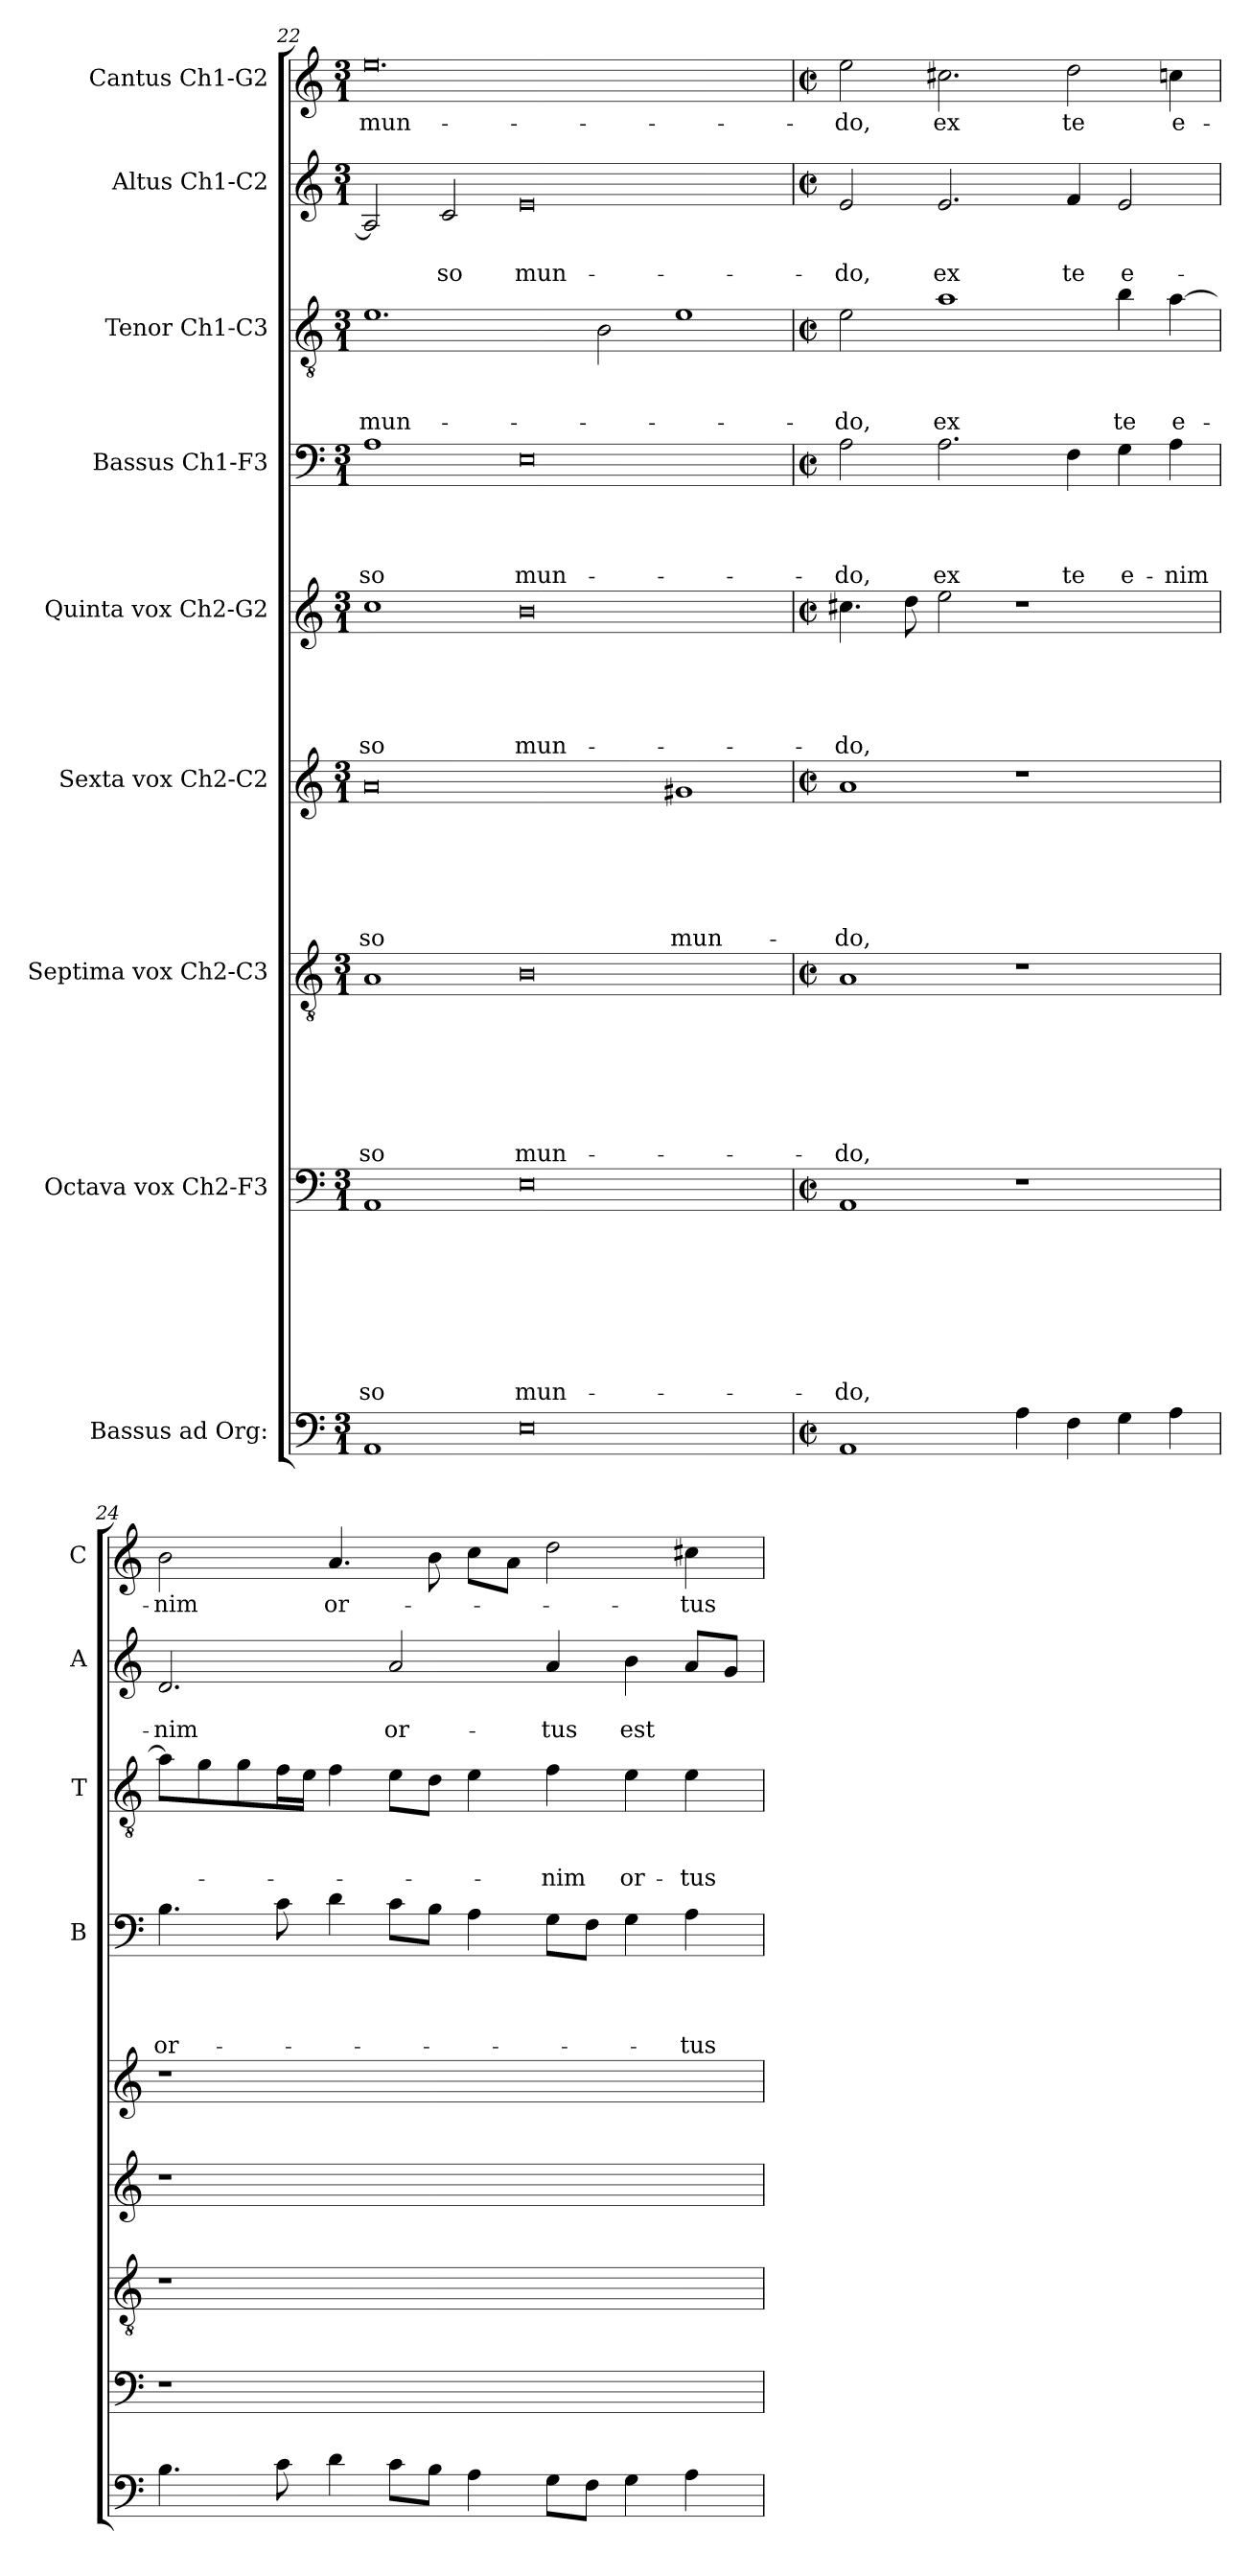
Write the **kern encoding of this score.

**kern	**kern	**text	**text	**text	**text	**text	**text	**text	**text	**kern	**text	**text	**text	**text	**text	**text	**text	**kern	**text	**text	**text	**text	**text	**text	**kern	**text	**text	**text	**text	**text	**kern	**text	**text	**text	**text	**kern	**text	**text	**text	**kern	**text	**text	**kern	**text
*part9	*part8	*part8	*part8	*part8	*part8	*part8	*part8	*part8	*part8	*part7	*part7	*part7	*part7	*part7	*part7	*part7	*part7	*part6	*part6	*part6	*part6	*part6	*part6	*part6	*part5	*part5	*part5	*part5	*part5	*part5	*part4	*part4	*part4	*part4	*part4	*part3	*part3	*part3	*part3	*part2	*part2	*part2	*part1	*part1
*staff9	*staff8	*staff8	*staff8	*staff8	*staff8	*staff8	*staff8	*staff8	*staff8	*staff7	*staff7	*staff7	*staff7	*staff7	*staff7	*staff7	*staff7	*staff6	*staff6	*staff6	*staff6	*staff6	*staff6	*staff6	*staff5	*staff5	*staff5	*staff5	*staff5	*staff5	*staff4	*staff4	*staff4	*staff4	*staff4	*staff3	*staff3	*staff3	*staff3	*staff2	*staff2	*staff2	*staff1	*staff1
*I"Bassus ad Org:	*I"Octava vox Ch2-F3	*	*	*	*	*	*	*	*	*I"Septima vox Ch2-C3	*	*	*	*	*	*	*	*I"Sexta vox Ch2-C2	*	*	*	*	*	*	*I"Quinta vox Ch2-G2	*	*	*	*	*	*I"Bassus Ch1-F3	*	*	*	*	*I"Tenor Ch1-C3	*	*	*	*I"Altus Ch1-C2	*	*	*I"Cantus Ch1-G2	*
*	*	*	*	*	*	*	*	*	*	*	*	*	*	*	*	*	*	*	*	*	*	*	*	*	*	*	*	*	*	*	*I'B	*	*	*	*	*I'T	*	*	*	*I'A	*	*	*I'C	*
!!LO:LB:g=z
*clefF4	*clefF4	*	*	*	*	*	*	*	*	*clefGv2	*	*	*	*	*	*	*	*clefG2	*	*	*	*	*	*	*clefG2	*	*	*	*	*	*clefF4	*	*	*	*	*clefGv2	*	*	*	*clefG2	*	*	*clefG2	*
*k[]	*k[]	*	*	*	*	*	*	*	*	*k[]	*	*	*	*	*	*	*	*k[]	*	*	*	*	*	*	*k[]	*	*	*	*	*	*k[]	*	*	*	*	*k[]	*	*	*	*k[]	*	*	*k[]	*
*C:	*C:	*	*	*	*	*	*	*	*	*C:	*	*	*	*	*	*	*	*C:	*	*	*	*	*	*	*C:	*	*	*	*	*	*C:	*	*	*	*	*C:	*	*	*	*C:	*	*	*C:	*
*M3/1	*M3/1	*	*	*	*	*	*	*	*	*M3/1	*	*	*	*	*	*	*	*M3/1	*	*	*	*	*	*	*M3/1	*	*	*	*	*	*M3/1	*	*	*	*	*M3/1	*	*	*	*M3/1	*	*	*M3/1	*
=22	=22	=22	=22	=22	=22	=22	=22	=22	=22	=22	=22	=22	=22	=22	=22	=22	=22	=22	=22	=22	=22	=22	=22	=22	=22	=22	=22	=22	=22	=22	=22	=22	=22	=22	=22	=22	=22	=22	=22	=22	=22	=22	=22	=22
!	!	!	!	!	!	!	!	!	!LO:LY:b	!	!	!	!	!	!	!	!LO:LY:b	!	!	!	!	!	!	!LO:LY:b	!	!	!	!	!	!LO:LY:b	!	!	!	!	!LO:LY:b	!	!	!	!LO:LY:b	!	!	!	!	!LO:LY:b
1AA	1AA	.	.	.	.	.	.	.	-so	1A	.	.	.	.	.	.	-so	0a	.	.	.	.	.	-so	1cc	.	.	.	.	-so	1A	.	.	.	-so	1.e	.	.	mun-	2A/]	.	.	0.ee	mun-
!	!	!	!	!	!	!	!	!	!	!	!	!	!	!	!	!	!	!	!	!	!	!	!	!	!	!	!	!	!	!	!	!	!	!	!	!	!	!	!	!	!	!LO:LY:b	!	!
.	.	.	.	.	.	.	.	.	.	.	.	.	.	.	.	.	.	.	.	.	.	.	.	.	.	.	.	.	.	.	.	.	.	.	.	.	.	.	.	2c/	.	-so	.	.
!	!	!	!	!	!	!	!	!	!LO:LY:b	!	!	!	!	!	!	!	!LO:LY:b	!	!	!	!	!	!	!	!	!	!	!	!	!LO:LY:b	!	!	!	!	!LO:LY:b	!	!	!	!	!	!	!LO:LY:b	!	!
0E	0E	.	.	.	.	.	.	.	mun-	0B	.	.	.	.	.	.	mun-	.	.	.	.	.	.	.	0b	.	.	.	.	mun-	0E	.	.	.	mun-	.	.	.	.	0e	.	mun-	.	.
.	.	.	.	.	.	.	.	.	.	.	.	.	.	.	.	.	.	.	.	.	.	.	.	.	.	.	.	.	.	.	.	.	.	.	.	2B\	.	.	.	.	.	.	.	.
!	!	!	!	!	!	!	!	!	!	!	!	!	!	!	!	!	!	!	!	!	!	!	!	!LO:LY:b	!	!	!	!	!	!	!	!	!	!	!	!	!	!	!	!	!	!	!	!
.	.	.	.	.	.	.	.	.	.	.	.	.	.	.	.	.	.	1g#X	.	.	.	.	.	mun-	.	.	.	.	.	.	.	.	.	.	.	1e	.	.	.	.	.	.	.	.
=23	=23	=23	=23	=23	=23	=23	=23	=23	=23	=23	=23	=23	=23	=23	=23	=23	=23	=23	=23	=23	=23	=23	=23	=23	=23	=23	=23	=23	=23	=23	=23	=23	=23	=23	=23	=23	=23	=23	=23	=23	=23	=23	=23	=23
*M2/2	*M2/2	*	*	*	*	*	*	*	*	*M2/2	*	*	*	*	*	*	*	*M2/2	*	*	*	*	*	*	*M2/2	*	*	*	*	*	*M2/2	*	*	*	*	*M2/2	*	*	*	*M2/2	*	*	*M2/2	*
*met(c|)	*met(c|)	*	*	*	*	*	*	*	*	*met(c|)	*	*	*	*	*	*	*	*met(c|)	*	*	*	*	*	*	*met(c|)	*	*	*	*	*	*met(c|)	*	*	*	*	*met(c|)	*	*	*	*met(c|)	*	*	*met(c|)	*
!	!	!	!	!	!	!	!	!	!LO:LY:b	!	!	!	!	!	!	!	!LO:LY:b	!	!	!	!	!	!	!LO:LY:b	!	!	!	!	!	!LO:LY:b	!	!	!	!	!LO:LY:b	!	!	!	!LO:LY:b	!	!	!LO:LY:b	!	!LO:LY:b
1AA	1AA	.	.	.	.	.	.	.	-do,	1A	.	.	.	.	.	.	-do,	1a	.	.	.	.	.	-do,	4.cc#X\	.	.	.	.	-do,	2A\	.	.	.	-do,	2e\	.	.	-do,	2e/	.	-do,	2ee\	-do,
.	.	.	.	.	.	.	.	.	.	.	.	.	.	.	.	.	.	.	.	.	.	.	.	.	8dd\	.	.	.	.	.	.	.	.	.	.	.	.	.	.	.	.	.	.	.
!	!	!	!	!	!	!	!	!	!	!	!	!	!	!	!	!	!	!	!	!	!	!	!	!	!	!	!	!	!	!	!	!	!	!	!LO:LY:b	!	!	!	!LO:LY:b	!	!	!LO:LY:b	!	!LO:LY:b
.	.	.	.	.	.	.	.	.	.	.	.	.	.	.	.	.	.	.	.	.	.	.	.	.	2ee\	.	.	.	.	.	2.A\	.	.	.	ex	1a	.	.	ex	2.e/	.	ex	2.cc#X\	ex
4A\	1r	.	.	.	.	.	.	.	.	1r	.	.	.	.	.	.	.	1r	.	.	.	.	.	.	1r	.	.	.	.	.	.	.	.	.	.	.	.	.	.	.	.	.	.	.
!	!	!	!	!	!	!	!	!	!	!	!	!	!	!	!	!	!	!	!	!	!	!	!	!	!	!	!	!	!	!	!	!	!	!	!LO:LY:b	!	!	!	!	!	!	!LO:LY:b	!	!LO:LY:b
4F\	.	.	.	.	.	.	.	.	.	.	.	.	.	.	.	.	.	.	.	.	.	.	.	.	.	.	.	.	.	.	4F\	.	.	.	te	.	.	.	.	4f/	.	te	2dd\	te
!	!	!	!	!	!	!	!	!	!	!	!	!	!	!	!	!	!	!	!	!	!	!	!	!	!	!	!	!	!	!	!	!	!	!	!LO:LY:b	!	!	!	!LO:LY:b	!	!	!LO:LY:b	!	!
4G\	.	.	.	.	.	.	.	.	.	.	.	.	.	.	.	.	.	.	.	.	.	.	.	.	.	.	.	.	.	.	4G\	.	.	.	e-	4b\	.	.	te	2e/	.	e-	.	.
!	!	!	!	!	!	!	!	!	!	!	!	!	!	!	!	!	!	!	!	!	!	!	!	!	!	!	!	!	!	!	!	!	!	!	!LO:LY:b	!	!	!	!LO:LY:b	!	!	!	!	!LO:LY:b
4A\	.	.	.	.	.	.	.	.	.	.	.	.	.	.	.	.	.	.	.	.	.	.	.	.	.	.	.	.	.	.	4A\	.	.	.	-nim	[4a\	.	.	e-	.	.	.	4ccn\	e-
=24	=24	=24	=24	=24	=24	=24	=24	=24	=24	=24	=24	=24	=24	=24	=24	=24	=24	=24	=24	=24	=24	=24	=24	=24	=24	=24	=24	=24	=24	=24	=24	=24	=24	=24	=24	=24	=24	=24	=24	=24	=24	=24	=24	=24
!	!	!	!	!	!	!	!	!	!	!	!	!	!	!	!	!	!	!	!	!	!	!	!	!	!	!	!	!	!	!	!	!	!	!	!LO:LY:b	!	!	!	!	!	!	!LO:LY:b	!	!LO:LY:b
4.B\	1r	.	.	.	.	.	.	.	.	1r	.	.	.	.	.	.	.	1r	.	.	.	.	.	.	1r	.	.	.	.	.	4.B\	.	.	.	or-	8a\L]	.	.	.	2.d/	.	-nim	2b\	-nim
.	.	.	.	.	.	.	.	.	.	.	.	.	.	.	.	.	.	.	.	.	.	.	.	.	.	.	.	.	.	.	.	.	.	.	.	8g\	.	.	.	.	.	.	.	.
.	.	.	.	.	.	.	.	.	.	.	.	.	.	.	.	.	.	.	.	.	.	.	.	.	.	.	.	.	.	.	.	.	.	.	.	8g\	.	.	.	.	.	.	.	.
8c\	.	.	.	.	.	.	.	.	.	.	.	.	.	.	.	.	.	.	.	.	.	.	.	.	.	.	.	.	.	.	8c\	.	.	.	.	16f\L	.	.	.	.	.	.	.	.
.	.	.	.	.	.	.	.	.	.	.	.	.	.	.	.	.	.	.	.	.	.	.	.	.	.	.	.	.	.	.	.	.	.	.	.	16e\JJ	.	.	.	.	.	.	.	.
!	!	!	!	!	!	!	!	!	!	!	!	!	!	!	!	!	!	!	!	!	!	!	!	!	!	!	!	!	!	!	!	!	!	!	!	!	!	!	!	!	!	!	!	!LO:LY:b
4d\	.	.	.	.	.	.	.	.	.	.	.	.	.	.	.	.	.	.	.	.	.	.	.	.	.	.	.	.	.	.	4d\	.	.	.	.	4f\	.	.	.	.	.	.	4.a/	or-
!	!	!	!	!	!	!	!	!	!	!	!	!	!	!	!	!	!	!	!	!	!	!	!	!	!	!	!	!	!	!	!	!	!	!	!	!	!	!	!	!	!	!LO:LY:b	!	!
8c\L	.	.	.	.	.	.	.	.	.	.	.	.	.	.	.	.	.	.	.	.	.	.	.	.	.	.	.	.	.	.	8c\L	.	.	.	.	8e\L	.	.	.	2a/	.	or-	.	.
8B\J	.	.	.	.	.	.	.	.	.	.	.	.	.	.	.	.	.	.	.	.	.	.	.	.	.	.	.	.	.	.	8B\J	.	.	.	.	8d\J	.	.	.	.	.	.	8b\	.
4A\	1ryy	.	.	.	.	.	.	.	.	1ryy	.	.	.	.	.	.	.	1ryy	.	.	.	.	.	.	1ryy	.	.	.	.	.	4A\	.	.	.	.	4e\	.	.	.	.	.	.	8cc\L	.
.	.	.	.	.	.	.	.	.	.	.	.	.	.	.	.	.	.	.	.	.	.	.	.	.	.	.	.	.	.	.	.	.	.	.	.	.	.	.	.	.	.	.	8a\J	.
!	!	!	!	!	!	!	!	!	!	!	!	!	!	!	!	!	!	!	!	!	!	!	!	!	!	!	!	!	!	!	!	!	!	!	!	!	!	!	!LO:LY:b	!	!	!LO:LY:b	!	!
8G\L	.	.	.	.	.	.	.	.	.	.	.	.	.	.	.	.	.	.	.	.	.	.	.	.	.	.	.	.	.	.	8G\L	.	.	.	.	4f\	.	.	-nim	4a/	.	-tus	2dd\	.
8F\J	.	.	.	.	.	.	.	.	.	.	.	.	.	.	.	.	.	.	.	.	.	.	.	.	.	.	.	.	.	.	8F\J	.	.	.	.	.	.	.	.	.	.	.	.	.
!	!	!	!	!	!	!	!	!	!	!	!	!	!	!	!	!	!	!	!	!	!	!	!	!	!	!	!	!	!	!	!	!	!	!	!	!	!	!	!LO:LY:b	!	!	!LO:LY:b	!	!
4G\	.	.	.	.	.	.	.	.	.	.	.	.	.	.	.	.	.	.	.	.	.	.	.	.	.	.	.	.	.	.	4G\	.	.	.	.	4e\	.	.	or-	4b\	.	est	.	.
!	!	!	!	!	!	!	!	!	!	!	!	!	!	!	!	!	!	!	!	!	!	!	!	!	!	!	!	!	!	!	!	!	!	!	!LO:LY:b	!	!	!	!LO:LY:b	!	!	!	!	!LO:LY:b
4A\	.	.	.	.	.	.	.	.	.	.	.	.	.	.	.	.	.	.	.	.	.	.	.	.	.	.	.	.	.	.	4A\	.	.	.	-tus	4e\	.	.	-tus	8a/L	.	.	4cc#X\	-tus
.	.	.	.	.	.	.	.	.	.	.	.	.	.	.	.	.	.	.	.	.	.	.	.	.	.	.	.	.	.	.	.	.	.	.	.	.	.	.	.	8g/J	.	.	.	.
=	=	=	=	=	=	=	=	=	=	=	=	=	=	=	=	=	=	=	=	=	=	=	=	=	=	=	=	=	=	=	=	=	=	=	=	=	=	=	=	=	=	=	=	=
*-	*-	*-	*-	*-	*-	*-	*-	*-	*-	*-	*-	*-	*-	*-	*-	*-	*-	*-	*-	*-	*-	*-	*-	*-	*-	*-	*-	*-	*-	*-	*-	*-	*-	*-	*-	*-	*-	*-	*-	*-	*-	*-	*-	*-
